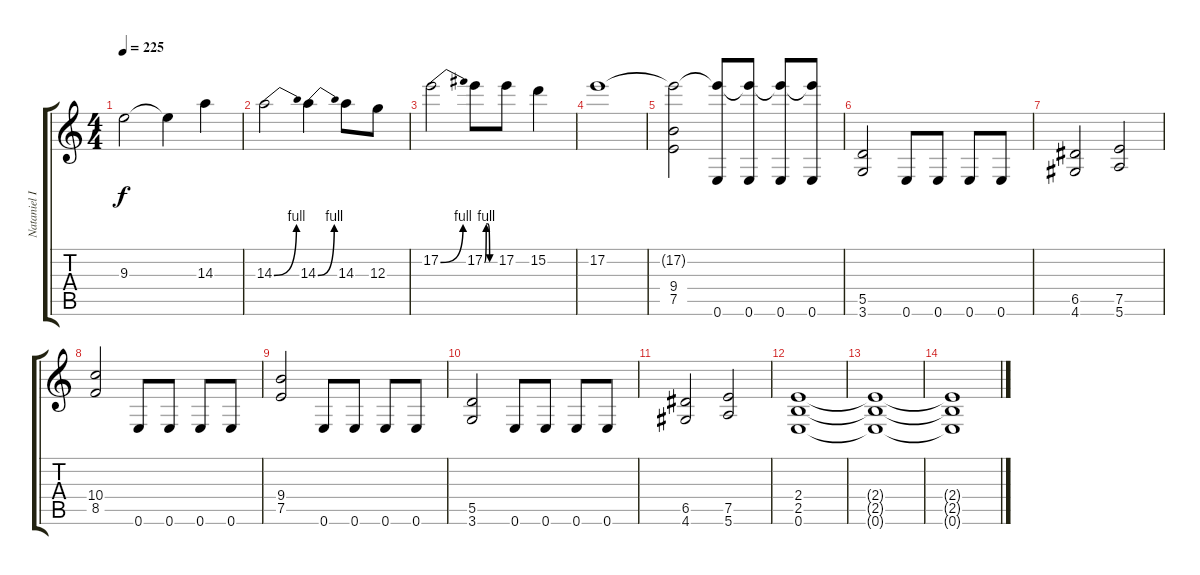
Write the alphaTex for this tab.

\track ("Nataniel Infante" "Nataniel I") {instrument distortionguitar}
\staff {score tabs}
\tuning (E4 B3 G3 D3 A2 E2) {hide}
\ts (4 4)
\tempo 225
\clef g2
\ks c
9.3.2{dy f} 9.3{t}.4 14.3.4 |
14.3{be (bend 0 0 60 4)}.2 14.3{be (bend 0 0 60 4)}.4 14.3.8 12.3.8 |
17.2{be (bend 0 0 60 4)}.2 17.2{be (custom 0 0 10 4 20 4 30 0 60 0)}.8 17.2.8 15.2.4 |
17.2.1 |
(17.2{t} 9.4 7.5).2{volume 11} (17.2{t} 0.6).8 (17.2{t} 0.6).8 (17.2{t} 0.6).8 (17.2{t} 0.6).8 |
(5.5 3.6).2 0.6.8 0.6.8 0.6.8 0.6.8 |
(6.5 4.6).2 (7.5 5.6).2 |
(10.4 8.5).2 0.6.8 0.6.8 0.6.8 0.6.8 |
(9.4 7.5).2 0.6.8 0.6.8 0.6.8 0.6.8 |
(5.5 3.6).2 0.6.8 0.6.8 0.6.8 0.6.8 |
(6.5 4.6).2 (7.5 5.6).2 |
(2.4 2.5 0.6).1 |
(2.4{t} 2.5{t} 0.6{t}).1 |
(2.4{t} 2.5{t} 0.6{t}).1
